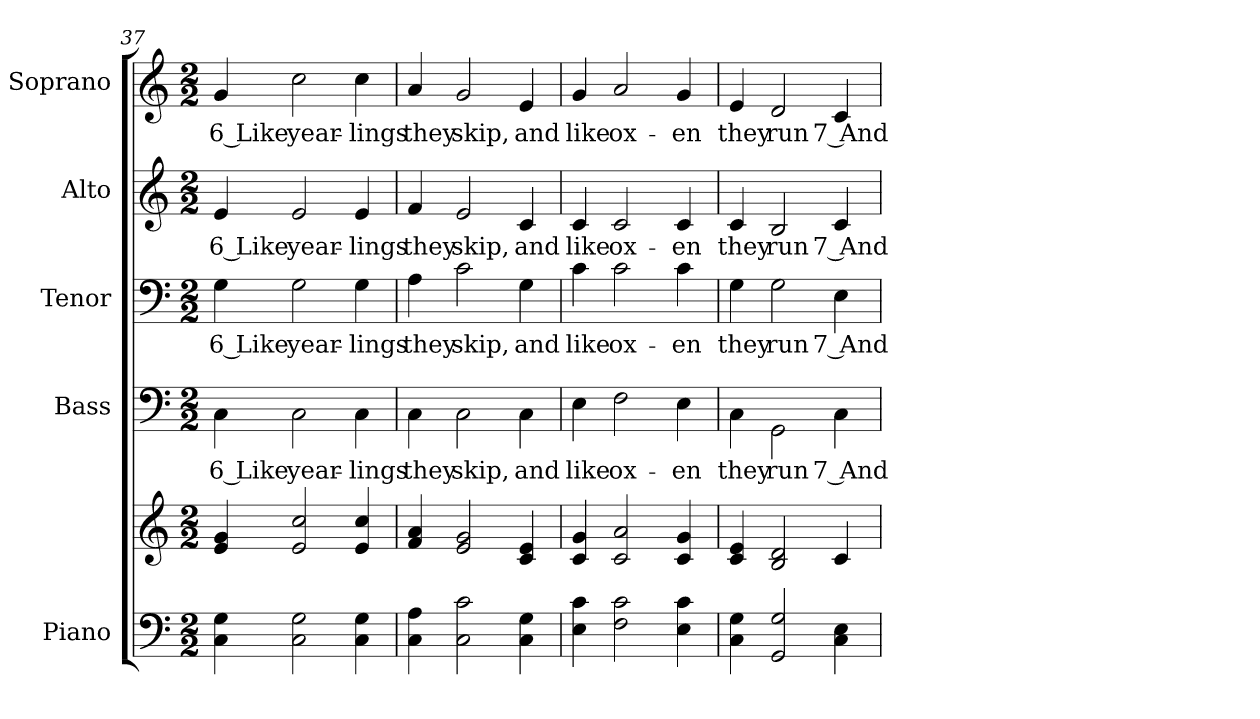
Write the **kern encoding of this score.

**kern	**kern	**kern	**text	**kern	**text	**kern	**text	**kern	**text
*part5	*part5	*part4	*part4	*part3	*part3	*part2	*part2	*part1	*part1
*staff6	*staff5	*staff4	*staff4	*staff3	*staff3	*staff2	*staff2	*staff1	*staff1
*I"Piano	*	*I"Bass	*	*I"Tenor	*	*I"Alto	*	*I"Soprano	*
*I'Pno.	*	*I'B.	*	*I'T.	*	*I'A.	*	*I'S.	*
!!LO:PB:g=z
*clefF4	*clefG2	*clefF4	*	*clefF4	*	*clefG2	*	*clefG2	*
*k[]	*k[]	*k[]	*	*k[]	*	*k[]	*	*k[]	*
*C:	*C:	*C:	*	*C:	*	*C:	*	*C:	*
*M2/2	*M2/2	*M2/2	*	*M2/2	*	*M2/2	*	*M2/2	*
=37	=37	=37	=37	=37	=37	=37	=37	=37	=37
!	!	!	!LO:LY:b:color=#000000	!	!	!	!	!	!
!	!	!	!	!	!LO:LY:b:color=#000000	!	!	!	!
!	!	!	!	!	!	!	!LO:LY:b:color=#000000	!	!
!	!	!	!	!	!	!	!	!	!LO:LY:b:color=#000000
4Ci\ 4Gi	4ei/ 4gi	4Ci\	6 Like	4Gi\	6 Like	4ei/	6 Like	4gi/	6 Like
!	!	!	!LO:LY:b:color=#000000	!	!	!	!	!	!
!	!	!	!	!	!LO:LY:b:color=#000000	!	!	!	!
!	!	!	!	!	!	!	!LO:LY:b:color=#000000	!	!
!	!	!	!	!	!	!	!	!	!LO:LY:b:color=#000000
2Ci\ 2Gi	2ei/ 2cci	2Ci\	year-	2Gi\	year-	2ei/	year-	2cci\	year-
!	!	!	!LO:LY:b:color=#000000	!	!	!	!	!	!
!	!	!	!	!	!LO:LY:b:color=#000000	!	!	!	!
!	!	!	!	!	!	!	!LO:LY:b:color=#000000	!	!
!	!	!	!	!	!	!	!	!	!LO:LY:b:color=#000000
4Ci\ 4Gi	4ei/ 4cci	4Ci\	-lings	4Gi\	-lings	4ei/	-lings	4cci\	-lings
=38	=38	=38	=38	=38	=38	=38	=38	=38	=38
!	!	!	!LO:LY:b:color=#000000	!	!	!	!	!	!
!	!	!	!	!	!LO:LY:b:color=#000000	!	!	!	!
!	!	!	!	!	!	!	!LO:LY:b:color=#000000	!	!
!	!	!	!	!	!	!	!	!	!LO:LY:b:color=#000000
4Ci\ 4Ai	4fi/ 4ai	4Ci\	they	4Ai\	they	4fi/	they	4ai/	they
!	!	!	!LO:LY:b:color=#000000	!	!	!	!	!	!
!	!	!	!	!	!LO:LY:b:color=#000000	!	!	!	!
!	!	!	!	!	!	!	!LO:LY:b:color=#000000	!	!
!	!	!	!	!	!	!	!	!	!LO:LY:b:color=#000000
2Ci\ 2ci	2ei/ 2gi	2Ci\	skip,	2ci\	skip,	2ei/	skip,	2gi/	skip,
!	!	!	!LO:LY:b:color=#000000	!	!	!	!	!	!
!	!	!	!	!	!LO:LY:b:color=#000000	!	!	!	!
!	!	!	!	!	!	!	!LO:LY:b:color=#000000	!	!
!	!	!	!	!	!	!	!	!	!LO:LY:b:color=#000000
4Ci\ 4Gi	4ci/ 4ei	4Ci\	and	4Gi\	and	4ci/	and	4ei/	and
=39	=39	=39	=39	=39	=39	=39	=39	=39	=39
!	!	!	!LO:LY:b:color=#000000	!	!	!	!	!	!
!	!	!	!	!	!LO:LY:b:color=#000000	!	!	!	!
!	!	!	!	!	!	!	!LO:LY:b:color=#000000	!	!
!	!	!	!	!	!	!	!	!	!LO:LY:b:color=#000000
4Ei\ 4ci	4ci/ 4gi	4Ei\	like	4ci\	like	4ci/	like	4gi/	like
!	!	!	!LO:LY:b:color=#000000	!	!	!	!	!	!
!	!	!	!	!	!LO:LY:b:color=#000000	!	!	!	!
!	!	!	!	!	!	!	!LO:LY:b:color=#000000	!	!
!	!	!	!	!	!	!	!	!	!LO:LY:b:color=#000000
2Fi\ 2ci	2ci/ 2ai	2Fi\	ox-	2ci\	ox-	2ci/	ox-	2ai/	ox-
!	!	!	!LO:LY:b:color=#000000	!	!	!	!	!	!
!	!	!	!	!	!LO:LY:b:color=#000000	!	!	!	!
!	!	!	!	!	!	!	!LO:LY:b:color=#000000	!	!
!	!	!	!	!	!	!	!	!	!LO:LY:b:color=#000000
4Ei\ 4ci	4ci/ 4gi	4Ei\	-en	4ci\	-en	4ci/	-en	4gi/	-en
!!LO:PB:g=z
=40	=40	=40	=40	=40	=40	=40	=40	=40	=40
!	!	!	!LO:LY:b:color=#000000	!	!	!	!	!	!
!	!	!	!	!	!LO:LY:b:color=#000000	!	!	!	!
!	!	!	!	!	!	!	!LO:LY:b:color=#000000	!	!
!	!	!	!	!	!	!	!	!	!LO:LY:b:color=#000000
4Ci\ 4Gi	4ci/ 4ei	4Ci\	they	4Gi\	they	4ci/	they	4ei/	they
!	!	!	!LO:LY:b:color=#000000	!	!	!	!	!	!
!	!	!	!	!	!LO:LY:b:color=#000000	!	!	!	!
!	!	!	!	!	!	!	!LO:LY:b:color=#000000	!	!
!	!	!	!	!	!	!	!	!	!LO:LY:b:color=#000000
2GGi/ 2Gi	2Bi/ 2di	2GGi\	run	2Gi\	run	2Bi/	run	2di/	run
!	!	!	!LO:LY:b:color=#000000	!	!	!	!	!	!
!	!	!	!	!	!LO:LY:b:color=#000000	!	!	!	!
!	!	!	!	!	!	!	!LO:LY:b:color=#000000	!	!
!	!	!	!	!	!	!	!	!	!LO:LY:b:color=#000000
4Ci\ 4Ei	4ci/	4Ci\	7 And	4Ei\	7 And	4ci/	7 And	4ci/	7 And
=	=	=	=	=	=	=	=	=	=
*-	*-	*-	*-	*-	*-	*-	*-	*-	*-
